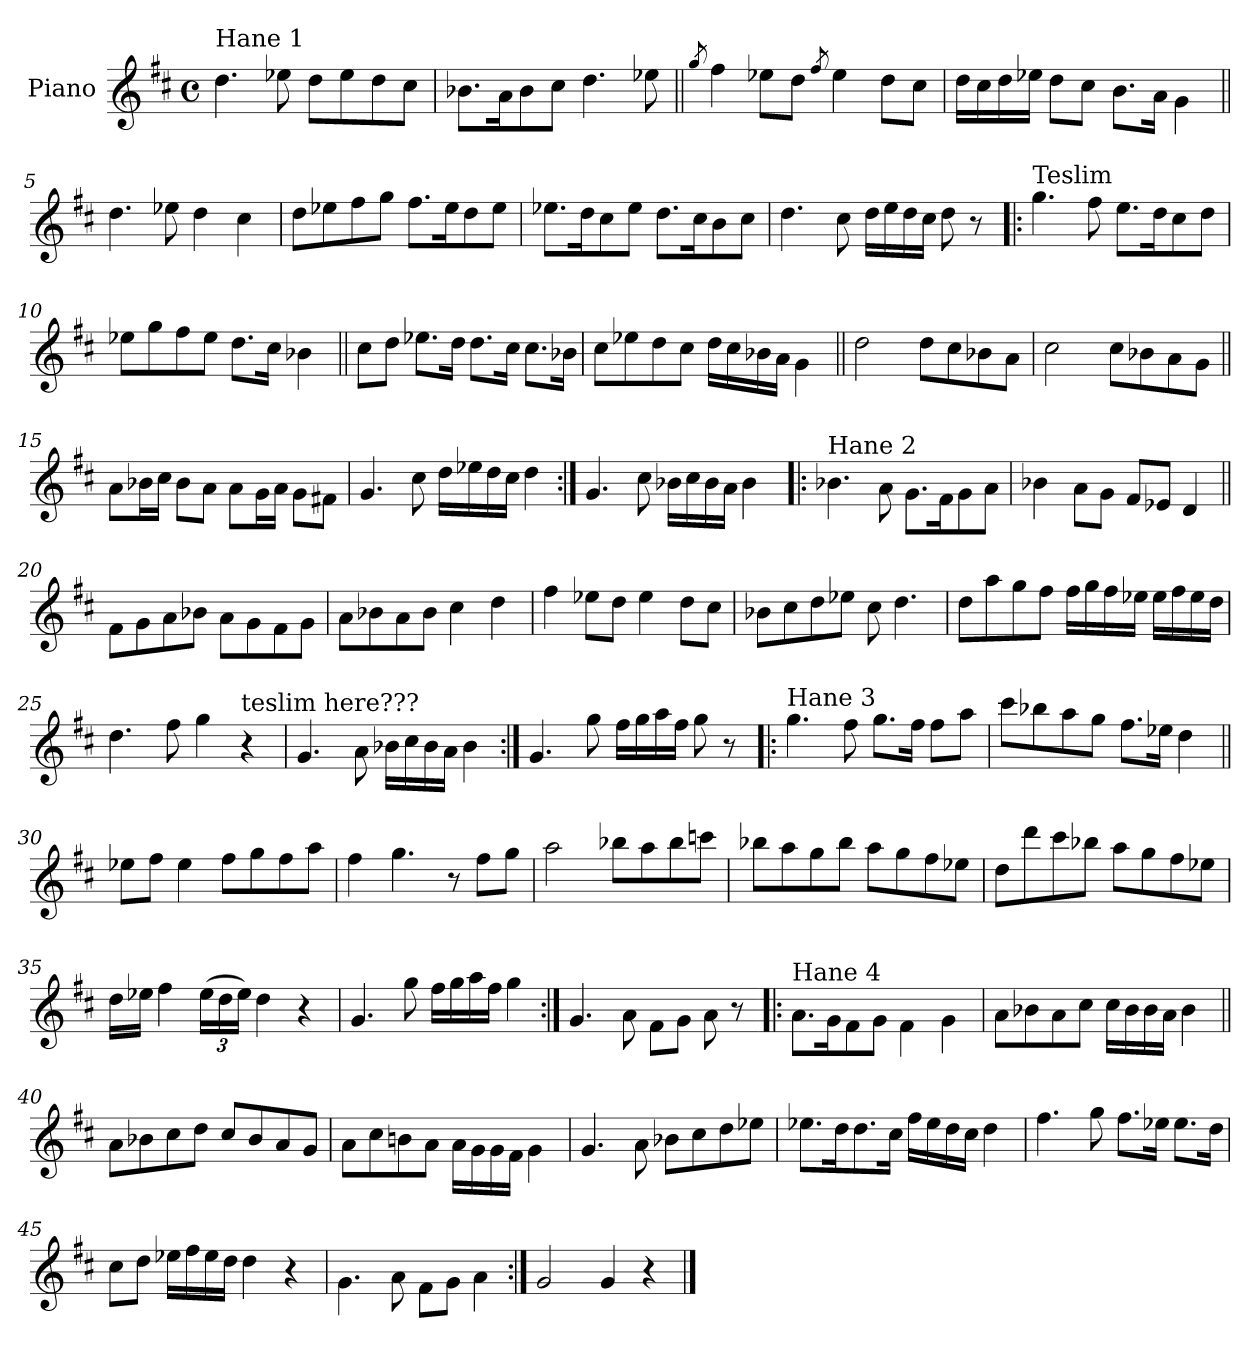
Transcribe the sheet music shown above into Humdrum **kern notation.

**kern
*part1
*staff1
*I"Piano
*I'Pno
*clefG2
*k[f#c#]
*D:
*M4/4
*met(c)
=1
!LO:TX:a:t=Hane 1
4.dd\
8ee-X\
8dd\L
8ee-\
8dd\
8cc#\J
=2
8.b-X\L
16a\K
8b-\
8cc#\J
4.dd\
8ee-X\
=3||
8qgg/
4ff#\
8ee-X\L
8dd\J
8qff#/
4ee-\
8dd\L
8cc#\J
!!LO:LB:g=z
=4
16dd\LL
16cc#\
16dd\
16ee-X\JJ
8dd\L
8cc#\J
8.b\L
16a\Jk
4g\
=5||
4.dd\
8ee-X\
4dd\
4cc#\
=6
8dd\L
8ee-X\
8ff#\
8gg\J
8.ff#\L
16ee-\K
8dd\
8ee-\J
=7
8.ee-X\L
16dd\K
8cc#\
8ee-\J
8.dd\L
16cc#\K
8b\
8cc#\J
!!LO:LB:g=z
=8
4.dd\
8cc#\
16dd\LL
16ee\
16dd\
16cc#\JJ
8dd\
8r
=9!|:
!LO:TX:a:t=Teslim
4.gg\
8ff#\
8.ee\L
16dd\K
8cc#\
8dd\J
=10
8ee-X\L
8gg\
8ff#\
8ee-\J
8.dd\L
16cc#\Jk
4b-X\
=11||
8cc#\L
8dd\J
8.ee-X\L
16dd\Jk
8.dd\L
16cc#\Jk
8.cc#\L
16b-X\Jk
!!LO:LB:g=z
=12
8cc#\L
8ee-X\
8dd\
8cc#\J
16dd\LL
16cc#\
16b-X\
16a\JJ
4g\
=13||
2dd\
8dd\L
8cc#\
8b-X\
8a\J
=14
2cc#\
8cc#\L
8b-X\
8a\
8g\J
=15||
8a\L
16b-X\L
16cc#\JJ
8b-\L
8a\J
8a\L
16g\L
16a\JJ
8g\L
8f#X\J
!!LO:LB:g=z
=16
4.g/
8cc#\
16dd\LL
16ee-X\
16dd\
16cc#\JJ
4dd\
=17:|!
4.g/
8cc#\
16b-X\LL
16cc#\
16b-\
16a\JJ
4b-\
=18!|:
!LO:TX:a:t=Hane 2
4.b-X\
8a\
8.g\L
16f#\K
8g\
8a\J
=19
4b-X\
8a\L
8g\J
8f#/L
8e-X/J
4d/
!!LO:LB:g=z
=20||
8f#\L
8g\
8a\
8b-X\J
8a\L
8g\
8f#\
8g\J
=21
8a\L
8b-X\
8a\
8b-\J
4cc#\
4dd\
=22
4ff#\
8ee-X\L
8dd\J
4ee-\
8dd\L
8cc#\J
=23
8b-X\L
8cc#\
8dd\
8ee-X\J
8cc#\
4.dd\
!!LO:LB:g=z
=24
8dd\L
8aa\
8gg\
8ff#\J
16ff#\LL
16gg\
16ff#\
16ee-X\JJ
16ee-\LL
16ff#\
16ee-\
16dd\JJ
=25
4.dd\
8ff#\
4gg\
!LO:TX:a:t=teslim here???
4r
=26
4.g/
8a\
16b-X\LL
16cc#\
16b-\
16a\JJ
4b-\
=27:|!
4.g/
8gg\
16ff#\LL
16gg\
16aa\
16ff#\JJ
8gg\
8r
!!LO:LB:g=z
=28!|:
!LO:TX:a:t=Hane 3
4.gg\
8ff#\
8.gg\L
16ff#\Jk
8ff#\L
8aa\J
=29
8ccc#\L
8bb-X\
8aa\
8gg\J
8.ff#\L
16ee-X\Jk
4dd\
=30||
8ee-X\L
8ff#\J
4ee-\
8ff#\L
8gg\
8ff#\
8aa\J
=31
4ff#\
4.gg\
8r
8ff#\L
8gg\J
!!LO:PB:g=z
=32
2aa\
8bb-X\L
8aa\
8bb-\
8cccn\J
=33
8bb-X\L
8aa\
8gg\
8bb-\J
8aa\L
8gg\
8ff#\
8ee-X\J
=34
8dd\L
8ddd\
8ccc#\
8bb-X\J
8aa\L
8gg\
8ff#\
8ee-X\J
=35
16dd\LL
16ee-X\JJ
4ff#\
*Xbrackettup
(>24ee-\LL
24dd\
24ee-\JJ)
4dd\
4r
!!LO:LB:g=z
=36
4.g/
8gg\
16ff#\LL
16gg\
16aa\
16ff#\JJ
4gg\
=37:|!
4.g/
8a\
8f#\L
8g\J
8a\
8r
=38!|:
!LO:TX:a:t=Hane 4
8.a\L
16g\K
8f#\
8g\J
4f#\
4g\
=39
8a\L
8b-X\
8a\
8cc#\J
16cc#\LL
16b-\
16b-\
16a\JJ
4b-\
!!LO:LB:g=z
=40||
8a\L
8b-X\
8cc#\
8dd\J
8cc#/L
8b-/
8a/
8g/J
=41
8a\L
8cc#\
8bn\
8a\J
16a\LL
16g\
16g\
16f#\JJ
4g\
=42
4.g/
8a\
8b-X\L
8cc#\
8dd\
8ee-X\J
!!LO:LB:g=z
=43
8.ee-X\L
16dd\K
8.dd\
16cc#\Jk
16ff#\LL
16ee-\
16dd\
16cc#\JJ
4dd\
=44
4.ff#\
8gg\
8.ff#\L
16ee-X\Jk
8.ee-\L
16dd\Jk
=45
8cc#\L
8dd\J
16ee-X\LL
16ff#\
16ee-\
16dd\JJ
4dd\
4r
=46
4.g\
8a\
8f#\L
8g\J
4a\
=47:|!
2g/
4g/
4r
==
*-
